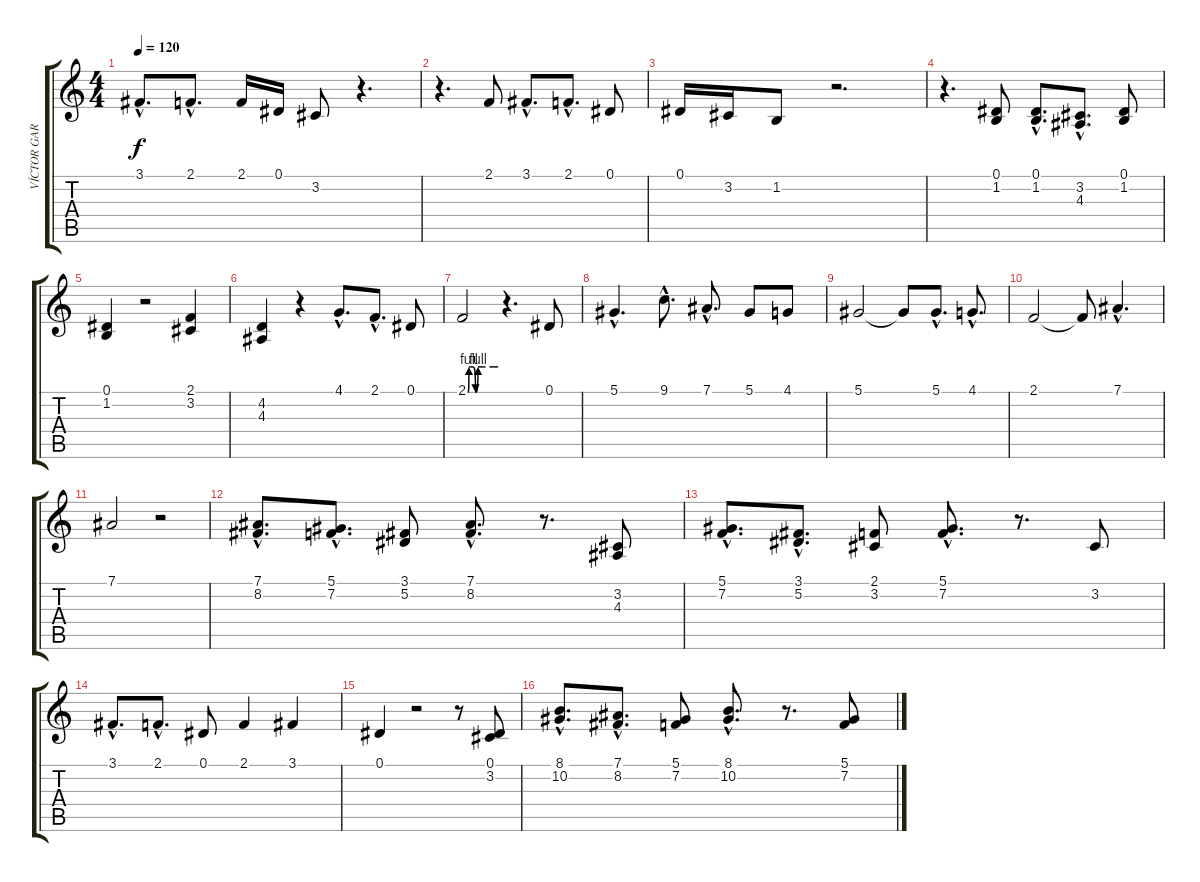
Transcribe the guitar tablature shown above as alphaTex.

\track ("VÍCTOR GARCÍA" "VÍCTOR GAR") {instrument clarinet}
\staff {score tabs}
\tuning (Eb4 Bb3 Gb3 Db3 Ab2 Eb2) {hide}
\ts (4 4)
\tempo 120
\clef g2
\ks c
3.1{hac}.8{d dy f} 2.1{hac}.8{d} 2.1.16 0.1.16 3.2.8 r.4{d} |
r.4{d} 2.1.8 3.1{hac}.8{d} 2.1{hac}.8{d} 0.1.8 |
0.1.16 3.2.16 1.2.8 r.2{d} |
r.4{d} (0.1 1.2).8 (0.1{hac} 1.2{hac}).8{d} (3.2{hac} 4.3{hac}).8{d} (0.1 1.2).8 |
(0.1 1.2).4 r.2 (2.1 3.2).4 |
(4.2 4.3).4 r.4 4.1{hac}.8{d} 2.1{hac}.8{d} 0.1.8 |
2.1{be (custom 0 0 2 4 6 4 10 4 15 0 20 4 30 4 35 4 50 4 60 4)}.2 r.4{d} 0.1.8 |
5.1{hac}.4{d} 9.1{hac}.8{d} 7.1{hac}.8{d} 5.1.8 4.1.8 |
5.1.2 5.1{t}.8 5.1{hac}.8{d} 4.1{hac}.8{d} |
2.1.2 2.1{t}.8 7.1{hac}.4{d} |
7.1.2 r.2 |
(7.1{hac} 8.2{hac}).8{d} (5.1{hac} 7.2{hac}).8{d} (3.1 5.2).8 (7.1{hac} 8.2{hac}).8{d} r.8{d} (3.2 4.3).8 |
(5.1{hac} 7.2{hac}).8{d} (3.1{hac} 5.2{hac}).8{d} (2.1 3.2).8 (5.1{hac} 7.2{hac}).8{d} r.8{d} 3.2.8 |
3.1{hac}.8{d} 2.1{hac}.8{d} 0.1.8 2.1.4 3.1.4 |
0.1.4 r.2 r.8 (0.1 3.2).8 |
(8.1{hac} 10.2{hac}).8{d} (7.1{hac} 8.2{hac}).8{d} (5.1 7.2).8 (8.1{hac} 10.2{hac}).8{d} r.8{d} (5.1 7.2).8
